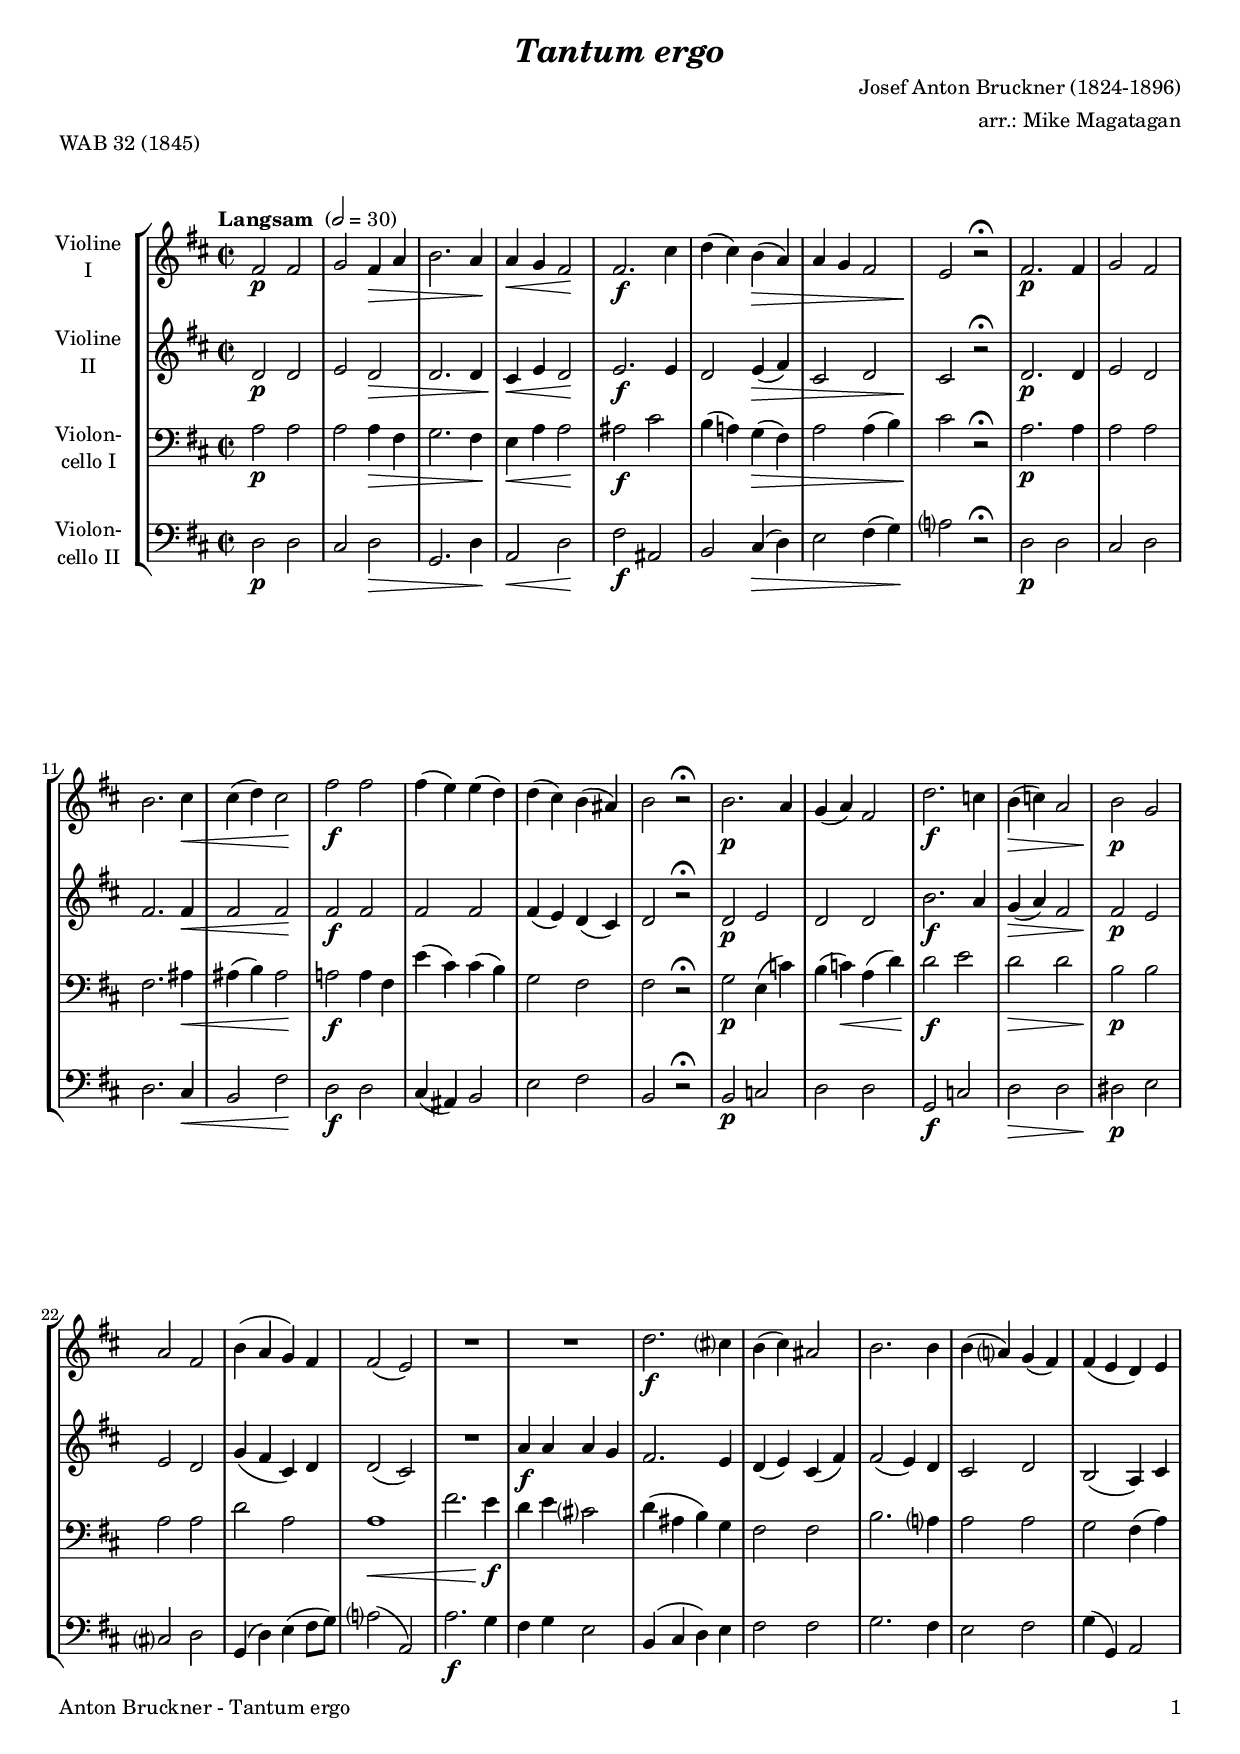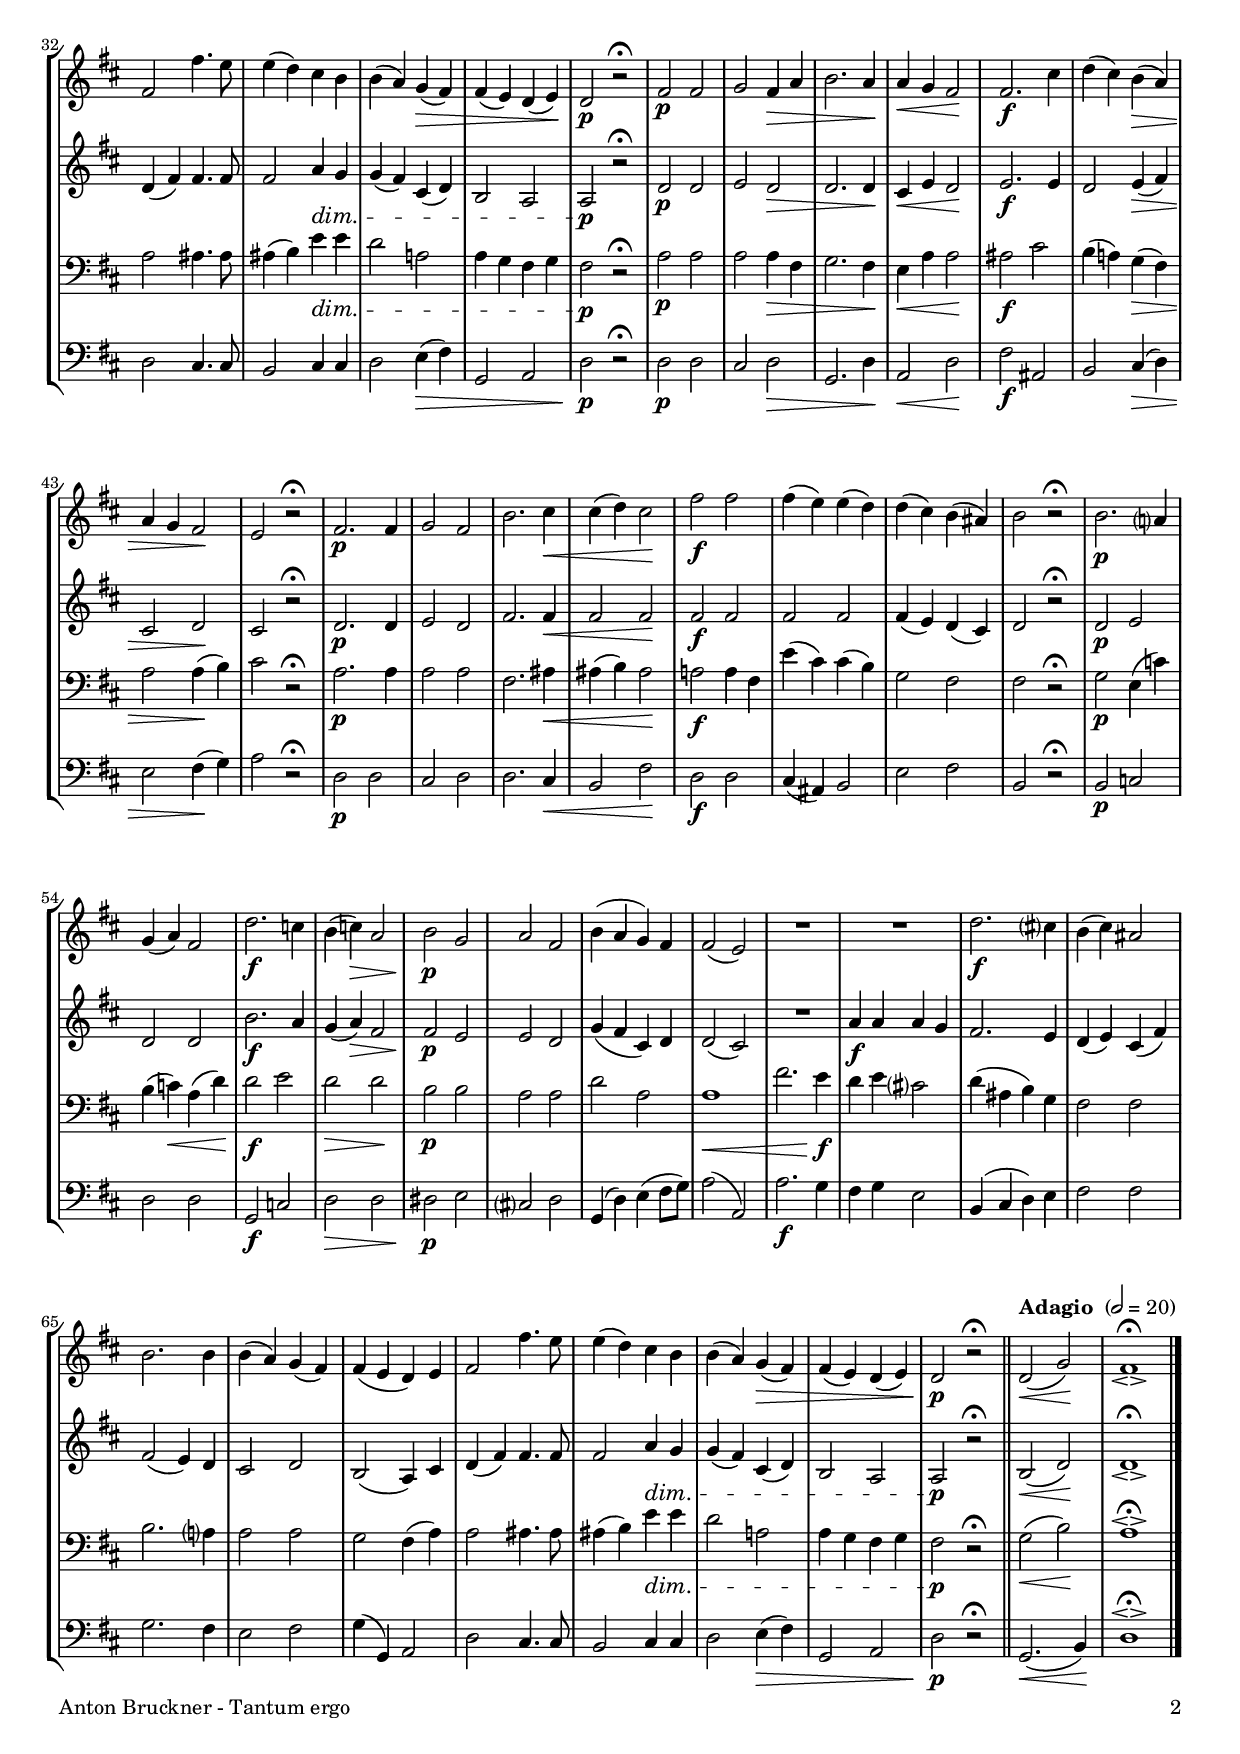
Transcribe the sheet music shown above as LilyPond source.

\version "2.24.1"
\include "deutsch.ly"

#(set-global-staff-size 17.8)

\header {
  title     = \markup \bold \italic "Tantum ergo"
  composer  = "Josef Anton Bruckner (1824-1896)"
  arranger  = "arr.: Mike Magatagan"
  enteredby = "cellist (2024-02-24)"
  piece     = "WAB 32 (1845)"
}

voiceconsts = {
  \key d \major
  \time 2/2
  \clef "treble"
%  \numericTimeSignature
  \compressEmptyMeasures
  % Set default beaming for all staves
%  \set Timing.beamExceptions = #'()
%  \set Timing.baseMoment     = #(ly:make-moment 1 4)
%  \set Timing.beatStructure  = #'(1 1 1)
  \tempo "Langsam " 2=30
}

mist = "string ensemble 1"
mivl = "violin"
miba = "cello"
mipz = "pizzicato strings"

adag = { \bar "||" \tempo "Adagio " 2=20 }

va = \relative c' {
  \voiceconsts

  fis2\p fis
  g fis4\> a
  h2. a4\!
  a\< g fis2\!
  fis2.\f cis'4
  d( cis) h(\> a)
  a g fis2
  e\! r\fermata
  fis2.\p fis4

  g2 fis
  h2. cis4\<
  cis( d) cis2\!
  fis\f fis
  fis4( e) e( d)
  d( cis) h( ais)
  h2 r\fermata
  h2.\p a4
  g( a) fis2

  d'2.\f c4
  h(\> c) a2
  h\!\p g
  a fis
  h4( a g) fis
  fis2( e)
  R1*2
  d'2.\f cis?4
  h( cis) ais2

  h2. h4
  h( a?) g( fis)
  fis( e d) e
  fis2 fis'4. e8
  e4( d) cis h
  h( a) g(\> fis)
  fis( e) d( e)\!
  d2\p r\fermata

  fis\p fis
  g fis4\> a
  h2. a4\!
  a\< g fis2\!
  fis2.\f cis'4
  d( cis) h(\> a)
  a g fis2\!
  e r\fermata
  fis2.\p fis4
  g2 fis

  h2. cis4\<
  cis( d) cis2\!
  fis\f fis
  fis4( e) e( d)
  d( cis) h( ais)
  h2 r\fermata
  h2.\p a?4
  g( a) fis2
  d'2.\f c4

  h( c)\> a2
  h\!\p g
  a fis
  h4( a g) fis
  fis2( e)
  R1*2
  d'2.\f cis?4
  h( cis) ais2
  h2. h4

  h( a) g( fis)
  fis( e d) e
  fis2 fis'4. e8
  e4( d) cis h
  h( a) g(\> fis)
  fis( e) d( e)
  d2\!\p r\fermata \adag
  d(\< g)\!
  fis1\fermata\espressivo \bar "|."
}

vb = \relative c' {
  \voiceconsts

  d2\p d
  e d\>
  d2. d4
  cis\< e d2\!
  e2.\f e4
  d2 e4(\> fis)
  cis2 d
  cis\! r\fermata
  d2.\p d4
  e2 d
  fis2. fis4\<

  fis2 fis\!
  fis\f fis
  fis fis
  fis4( e) d( cis)
  d2 r\fermata
  d\p e
  d d
  h'2.\f a4
  g(\> a) fis2
  fis\!\p e
  e d

  g4( fis cis) d
  d2( cis)
  R1
  a'4\f a a g
  fis2. e4
  d( e) cis( fis)
  fis2( e4) d
  cis2 d
  h( a4) cis
  d( fis) fis4. fis8

  fis2 a4\dim g
  g( fis) cis( d)
  h2 a
  a\p r\fermata
  d\p d
  e d\>
  d2. d4\!
  cis\< e d2\!
  e2.\f e4
  d2 e4(\> fis)
  cis2 d\!

  cis r\fermata
  d2.\p d4
  e2 d
  fis2. fis4\<
  fis2 fis\!
  fis\f fis
  fis fis
  fis4( e) d( cis)
  d2 r\fermata
  d\p e
  d d
  h'2.\f a4

  g( a)\> fis2
  fis\!\p e
  e d
  g4( fis cis) d
  d2( cis)
  R1
  a'4\f a a g
  fis2. e4
  d( e) cis( fis)
  fis2( e4) d
  cis2 d

  h( a4) cis
  d( fis) fis4. fis8
  fis2 a4\dim g
  g( fis) cis( d)
  h2 a
  a\p r\fermata \adag
  h(\< d)\!
  d1\fermata\espressivo \bar "|."
}

vc = \relative c' {
  \voiceconsts
  \clef "bass"

  a2\p a
  a a4\> fis
  g2. fis4\!
  e\< a a2\!
  ais\f cis
  h4( a!) g(\> fis)
  a2 a4( h)
  cis2\! r\fermata
  a2.\p a4
  a2 a

  fis2. ais4\<
  ais( h) ais2\!
  a!\f a4 fis
  e'( cis) cis( h)
  g2 fis
  fis r\fermata
  g\p e4( c')
  h( c)\< a( d)\!
  d2\f e

  d\> d
  h\!\p h
  a a
  d a
  a1\<
  fis'2. e4\!\f
  d e cis?2
  d4( ais h) g
  fis2 fis
  h2. a?4

  a2 a
  g fis4( a)
  a2 ais4. ais8
  ais4( h) e\dim e
  d2 a!
  a4 g fis g
  fis2\p r\fermata
  a\p a
  a a4\> fis

  g2. fis4\!
  e\< a a2\!
  ais\f cis
  h4( a!) g(\> fis)
  a2 a4(\! h)
  cis2\! r\fermata
  a2.\p a4
  a2 a
  fis2. ais4\<
  ais( h) ais2\!

  a!\f a4 fis
  e'( cis) cis( h)
  g2 fis
  fis r\fermata
  g\p e4( c')
  h( c)\< a( d)\!
  d2\f e
  d\> d\!
  h\p h

  a a
  d a
  a1\<
  fis'2. e4\!\f
  d e cis?2
  d4( ais h) g
  fis2 fis
  h2. a?4
  a2 a
  g fis4( a)

  a2 ais4. ais8
  ais4( h) e\dim e
  d2 a!
  a4 g fis g
  fis2\p r\fermata \adag
  g(\< h)\!
  a1\fermata\espressivo \bar "|."
}

vd = \relative c {
  \voiceconsts
  \clef "bass"

  d2\p d
  cis d\>
  g,2. d'4\!
  a2\< d\!
  fis\f ais,
  h cis4(\> d)
  e2 fis4( g)\!
  a?2 r\fermata
  d,\p d
  cis d
  d2. cis4\<

  h2 fis'\!
  d\f d
  cis4( ais) h2
  e fis
  h, r\fermata
  h\p c
  d d
  g,\f c
  d\> d
  dis\!\p e
  cis? d

  g,4( d') e( fis8 g)
  a?2( a,)
  a'2.\f g4
  fis g e2
  h4( cis d) e
  fis2 fis
  g2. fis4
  e2 fis
  g4( g,) a2
  d cis4. cis8

  h2 cis4 cis
  d2 e4(\> fis)
  g,2 a
  d\!\p r\fermata
  d\p d
  cis d\>
  g,2. d'4\!
  a2\< d\!
  fis\f ais,
  h2 cis4(\> d)
  e2 fis4(\! g)

  a2 r\fermata
  d,\p d
  cis d
  d2. cis4\<
  h2 fis'\!
  d\f d
  cis4( ais) h2
  e fis
  h, r\fermata
  h\p c
  d d
  g,\f c

  d\> d
  dis\!\p e
  cis? d
  g,4( d') e( fis8 g)
  a2( a,)
  a'2.\f g4
  fis g e2
  h4( cis d) e
  fis2 fis
  g2. fis4
  e2 fis

  g4( g,) a2
  d cis4. cis8
  h2 cis4 cis
  d2 e4(\> fis)
  g,2 a
  d\!\p r\fermata \adag
  g,2.(\< h4)\!
  d1\fermata\espressivo \bar "|."
}


music = \new StaffGroup <<
      \new Staff {
	\set Staff.midiInstrument = \mivl
	\set Staff.instrumentName = \markup \center-column { "Violine" "I" }
	\transpose d d { \va }
      }

      \new Staff {
	\set Staff.midiInstrument = \mivl
	\set Staff.instrumentName = \markup \center-column { "Violine" "II" }
	\transpose d d { \vb }
      }

      \new Staff {
	\set Staff.midiInstrument = \miba
	\set Staff.instrumentName = \markup \center-column { "Violon-" "cello I" }
	\transpose d d { \vc }
      }

      \new Staff {
	\set Staff.midiInstrument = \miba
	\set Staff.instrumentName = \markup \center-column { "Violon-" "cello II" }
	\transpose d d { \vd }
      }
>>

\book {
   \paper {
    print-page-number = ##t
    print-first-page-number = ##t
    ragged-last-bottom = ##f
    oddHeaderMarkup = \markup \null
    evenHeaderMarkup = \markup \null
    oddFooterMarkup = \markup {
      \fill-line {
        \if \should-print-page-number
        "Anton Bruckner - Tantum ergo" \fromproperty #'page:page-number-string
      }
    }
    evenFooterMarkup = \oddFooterMarkup
  } \score {
    \music
    \layout {}
  }

  \score {
    \unfoldRepeats \music

    \midi {
      \context {
        \Score
      }
    }
  }
}